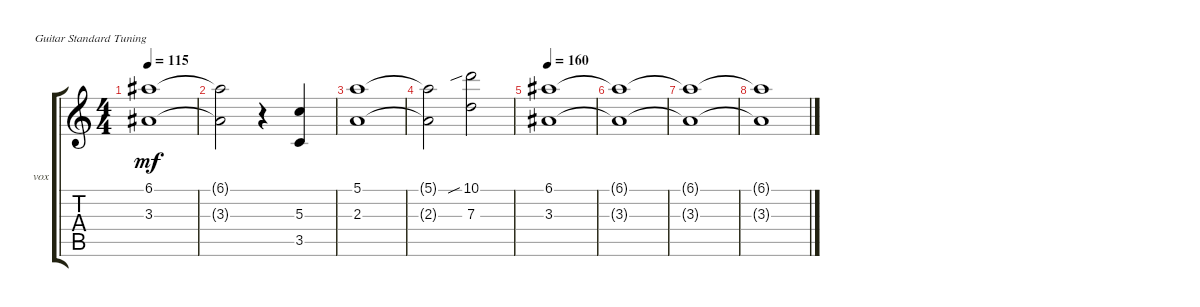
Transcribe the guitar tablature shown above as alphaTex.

\defaultSystemsLayout 4
\bracketExtendMode groupsimilarinstruments
\firstSystemTrackNameOrientation horizontal
\otherSystemsTrackNameOrientation horizontal
\track ("vox" "vox") {instrument acousticguitarnylon}
\staff {score tabs}
\tuning (E4 B3 G3 D3 A2 E2)
\ts (4 4)
\tempo 115
\clef g2
\ks c
(6.1 3.3).1{dy mf} |
(6.1{t} 3.3{t}).2 r.4 (5.3 3.5).4 |
(5.1 2.3).1 |
(2.3{t} 5.1{t}).2 (10.1{sib} 7.3).2 |
\tempo 160
(3.3 6.1).1 |
(3.3{t} 6.1{t}).1 |
(6.1{t} 3.3{t}).1 |
(3.3{t} 6.1{t}).1
